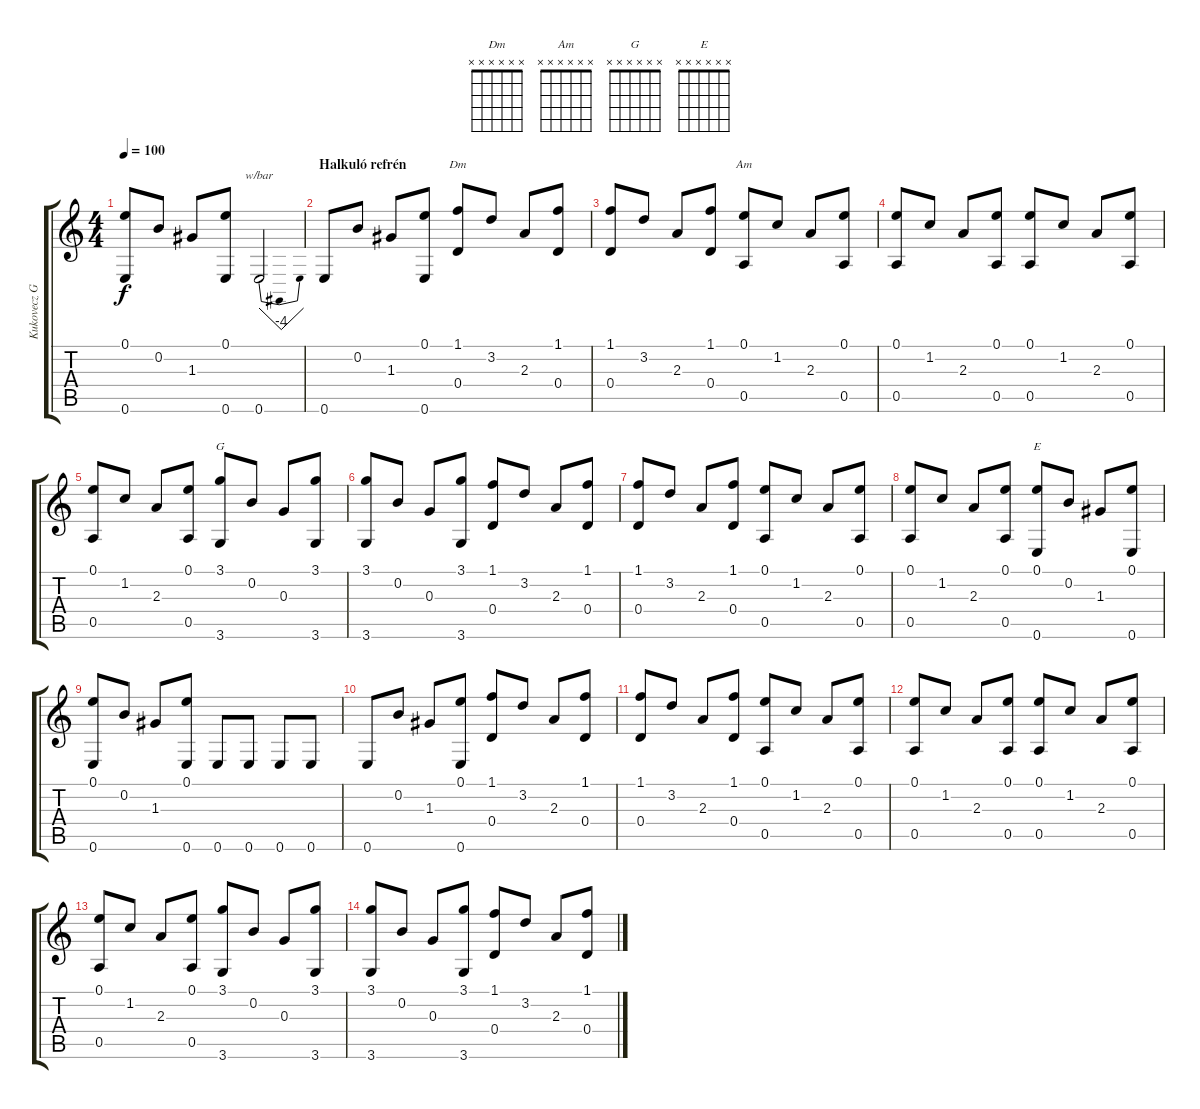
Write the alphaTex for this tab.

\track ("Kukovecz Gábor" "Kukovecz G") {instrument acousticguitarsteel}
\staff {score tabs}
\tuning (E4 B3 G3 D3 A2 E2) {hide}
\chord ("Dm" x x x x x x)
\chord ("Am" x x x x x x)
\chord ("G" x x x x x x)
\chord ("E" x x x x x x)
\ts (4 4)
\tempo 100
\clef g2
\ks c
(0.1 0.6).8{dy f} 0.2.8 1.3.8 (0.1 0.6).8 0.6.2{tbe (dip default 0 0 30 -16 60 0) volume 16 instrument overdrivenguitar} |
\section ("" "Halkuló refrén")
0.6.8{instrument acousticguitarsteel} 0.2.8 1.3.8 (0.1 0.6).8 (1.1 0.4).8{ch "Dm"} 3.2.8 2.3.8 (1.1 0.4).8 |
(1.1 0.4).8{volume 12} 3.2.8 2.3.8 (1.1 0.4).8 (0.1 0.5).8{ch "Am"} 1.2.8 2.3.8 (0.1 0.5).8 |
(0.1 0.5).8{volume 11} 1.2.8 2.3.8 (0.1 0.5).8 (0.1 0.5).8 1.2.8 2.3.8 (0.1 0.5).8 |
(0.1 0.5).8{volume 9} 1.2.8 2.3.8 (0.1 0.5).8 (3.1 3.6).8{ch "G"} 0.2.8 0.3.8 (3.1 3.6).8 |
(3.1 3.6).8{volume 8} 0.2.8 0.3.8 (3.1 3.6).8 (1.1 0.4).8 3.2.8 2.3.8 (1.1 0.4).8 |
(1.1 0.4).8{volume 7} 3.2.8 2.3.8 (1.1 0.4).8 (0.1 0.5).8 1.2.8 2.3.8 (0.1 0.5).8 |
(0.1 0.5).8{volume 6} 1.2.8 2.3.8 (0.1 0.5).8 (0.1 0.6).8{ch "E"} 0.2.8 1.3.8 (0.1 0.6).8 |
(0.1 0.6).8{volume 5} 0.2.8 1.3.8 (0.1 0.6).8 0.6.8 0.6.8 0.6.8 0.6.8 |
0.6.8{volume 4} 0.2.8 1.3.8 (0.1 0.6).8 (1.1 0.4).8 3.2.8 2.3.8 (1.1 0.4).8 |
(1.1 0.4).8{volume 3} 3.2.8 2.3.8 (1.1 0.4).8 (0.1 0.5).8 1.2.8 2.3.8 (0.1 0.5).8 |
(0.1 0.5).8{volume 2} 1.2.8 2.3.8 (0.1 0.5).8 (0.1 0.5).8 1.2.8 2.3.8 (0.1 0.5).8 |
(0.1 0.5).8{volume 1} 1.2.8 2.3.8 (0.1 0.5).8 (3.1 3.6).8 0.2.8 0.3.8 (3.1 3.6).8 |
(3.1 3.6).8{volume 0} 0.2.8 0.3.8 (3.1 3.6).8 (1.1 0.4).8 3.2.8 2.3.8 (1.1 0.4).8
